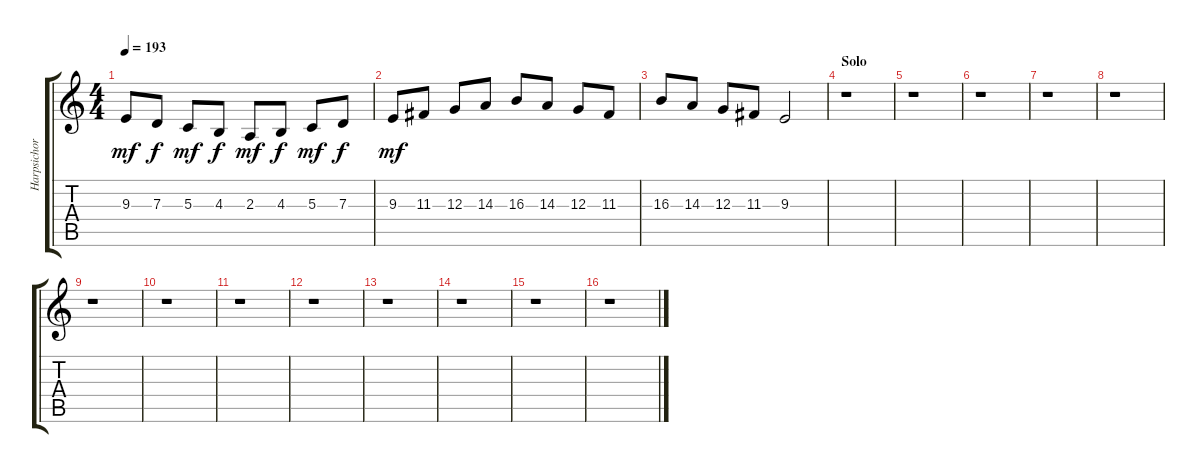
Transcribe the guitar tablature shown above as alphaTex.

\track ("Harpsichord" "Harpsichor") {instrument harpsichord}
\staff {score tabs}
\tuning (E4 B3 G3 D3 A2 E2) {hide}
\ts (4 4)
\tempo 193
\clef g2
\ks c
9.3.8{dy mf} 7.3.8{dy f} 5.3.8{dy mf} 4.3.8{dy f} 2.3.8{dy mf} 4.3.8{dy f} 5.3.8{dy mf} 7.3.8{dy f} |
9.3.8{dy mf} 11.3.8 12.3.8 14.3.8 16.3.8 14.3.8 12.3.8 11.3.8 |
16.3.8 14.3.8 12.3.8 11.3.8 9.3.2 |
\section ("" "Solo")
r.1 |
r.1 |
r.1 |
r.1 |
r.1 |
r.1 |
r.1 |
r.1 |
r.1 |
r.1 |
r.1 |
r.1 |
r.1
